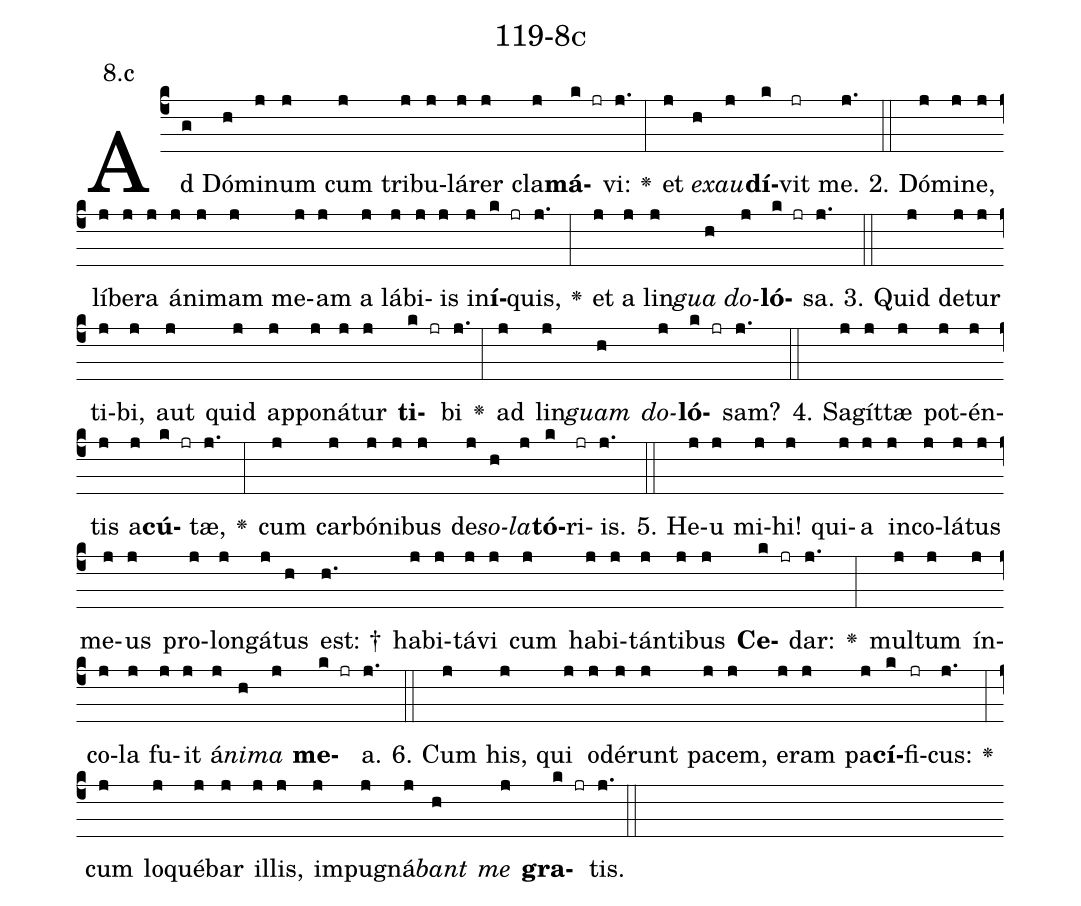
name: 119-8c;
annotation: 8.c;
%%
(c4)Ad(g) Dó(h)mi(j)num(j) cum(j) tri(j)bu(j)lá(j)rer(j) cla(j)<b>má</b>(k jr)vi:(j.) <v>\greheightstar</v>(:) et(j) <i>ex</i>(h)<i>au</i>(j)<b>dí</b>(k)vit(jr) me.(j.) (::)
2. Dó(j)mi(j)ne,(j) lí(j)be(j)ra(j) á(j)ni(j)mam(j) me(j)am(j) a(j) lá(j)bi(j)is(j) in(j)<b>í</b>(k jr)quis,(j.) <v>\greheightstar</v>(:) et(j) a(j) lin(j)<i>gua</i>(h) <i>do</i>(j)<b>ló</b>(k jr)sa.(j.) (::)
3. Quid(j) de(j)tur(j) ti(j)bi,(j) aut(j) quid(j) ap(j)po(j)ná(j)tur(j) <b>ti</b>(k jr)bi(j.) <v>\greheightstar</v>(:) ad(j) lin(j)<i>guam</i>(h) <i>do</i>(j)<b>ló</b>(k jr)sam?(j.) (::)
4. Sa(j)gít(j)tæ(j) pot(j)én(j)tis(j) a(j)<b>cú</b>(k jr)tæ,(j.) <v>\greheightstar</v>(:) cum(j) car(j)bó(j)ni(j)bus(j) de(j)<i>so</i>(h)<i>la</i>(j)<b>tó</b>(k)ri(jr)is.(j.) (::)
5. He(j)u(j) mi(j)hi!(j) qui(j)a(j) in(j)co(j)lá(j)tus(j) me(j)us(j) pro(j)lon(j)gá(j)tus(h) est: †(h.) ha(j)bi(j)tá(j)vi(j) cum(j) ha(j)bi(j)tán(j)ti(j)bus(j) <b>Ce</b>(k jr)dar:(j.) <v>\greheightstar</v>(:) mul(j)tum(j) ín(j)co(j)la(j) fu(j)it(j) á(j)<i>ni</i>(h)<i>ma</i>(j) <b>me</b>(k jr)a.(j.) (::)
6. Cum(j) his,(j) qui(j) o(j)dé(j)runt(j) pa(j)cem,(j) e(j)ram(j) pa(j)<b>cí</b>(k)fi(jr)cus:(j.) <v>\greheightstar</v>(:) cum(j) lo(j)qué(j)bar(j) il(j)lis,(j) im(j)pu(j)gná(j)<i>bant</i>(h) <i>me</i>(j) <b>gra</b>(k jr)tis.(j.) (::)
